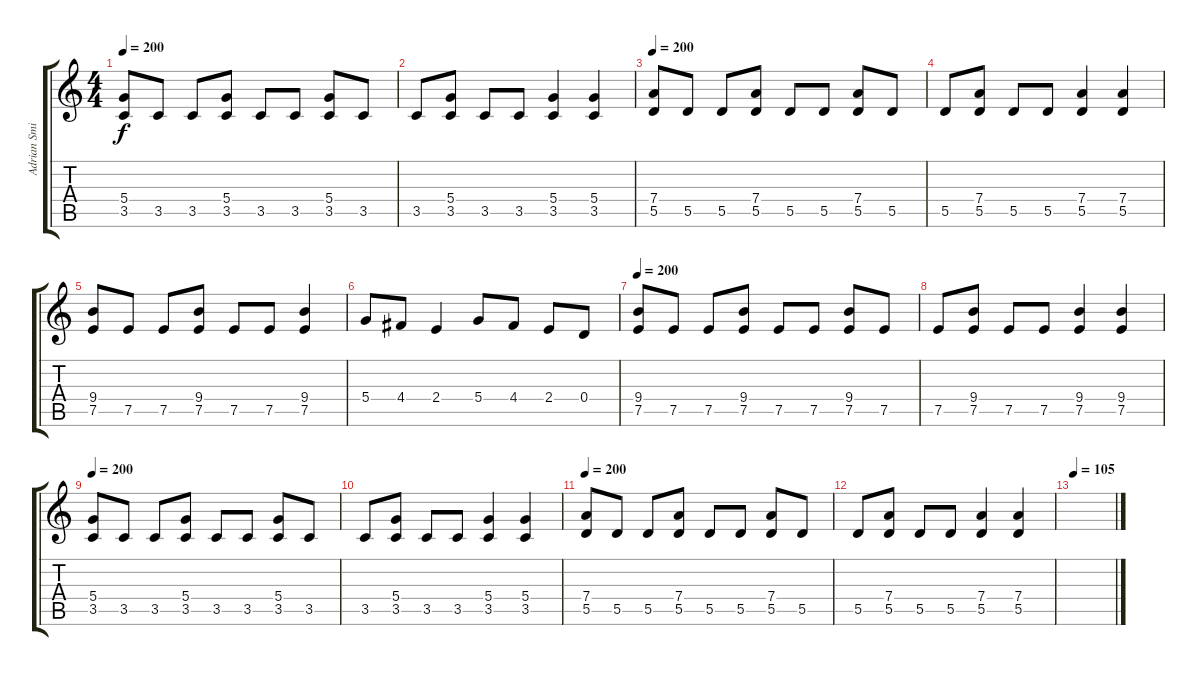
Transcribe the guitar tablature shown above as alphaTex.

\track ("Adrian Smith" "Adrian Smi") {instrument distortionguitar}
\staff {score tabs}
\tuning (E4 B3 G3 D3 A2 E2) {hide}
\ts (4 4)
\tempo 200
\clef g2
\ks c
(5.4 3.5).8{dy f} 3.5.8 3.5.8 (5.4 3.5).8 3.5.8 3.5.8 (5.4 3.5).8 3.5.8 |
3.5.8 (5.4 3.5).8 3.5.8 3.5.8 (5.4 3.5).4 (5.4 3.5).4 |
\tempo 200
(7.4 5.5).8 5.5.8 5.5.8 (7.4 5.5).8 5.5.8 5.5.8 (7.4 5.5).8 5.5.8 |
5.5.8 (7.4 5.5).8 5.5.8 5.5.8 (7.4 5.5).4 (7.4 5.5).4 |
(9.4 7.5).8 7.5.8 7.5.8 (9.4 7.5).8 7.5.8 7.5.8 (9.4 7.5).4 |
5.4.8 4.4.8 2.4.4 5.4.8 4.4.8 2.4.8 0.4.8 |
\tempo 200
(9.4 7.5).8 7.5.8 7.5.8 (9.4 7.5).8 7.5.8 7.5.8 (9.4 7.5).8 7.5.8 |
7.5.8 (9.4 7.5).8 7.5.8 7.5.8 (9.4 7.5).4 (9.4 7.5).4 |
\tempo 200
(5.4 3.5).8 3.5.8 3.5.8 (5.4 3.5).8 3.5.8 3.5.8 (5.4 3.5).8 3.5.8 |
3.5.8 (5.4 3.5).8 3.5.8 3.5.8 (5.4 3.5).4 (5.4 3.5).4 |
\tempo 200
(7.4 5.5).8 5.5.8 5.5.8 (7.4 5.5).8 5.5.8 5.5.8 (7.4 5.5).8 5.5.8 |
5.5.8 (7.4 5.5).8 5.5.8 5.5.8 (7.4 5.5).4 (7.4 5.5).4 |
\tempo 105
